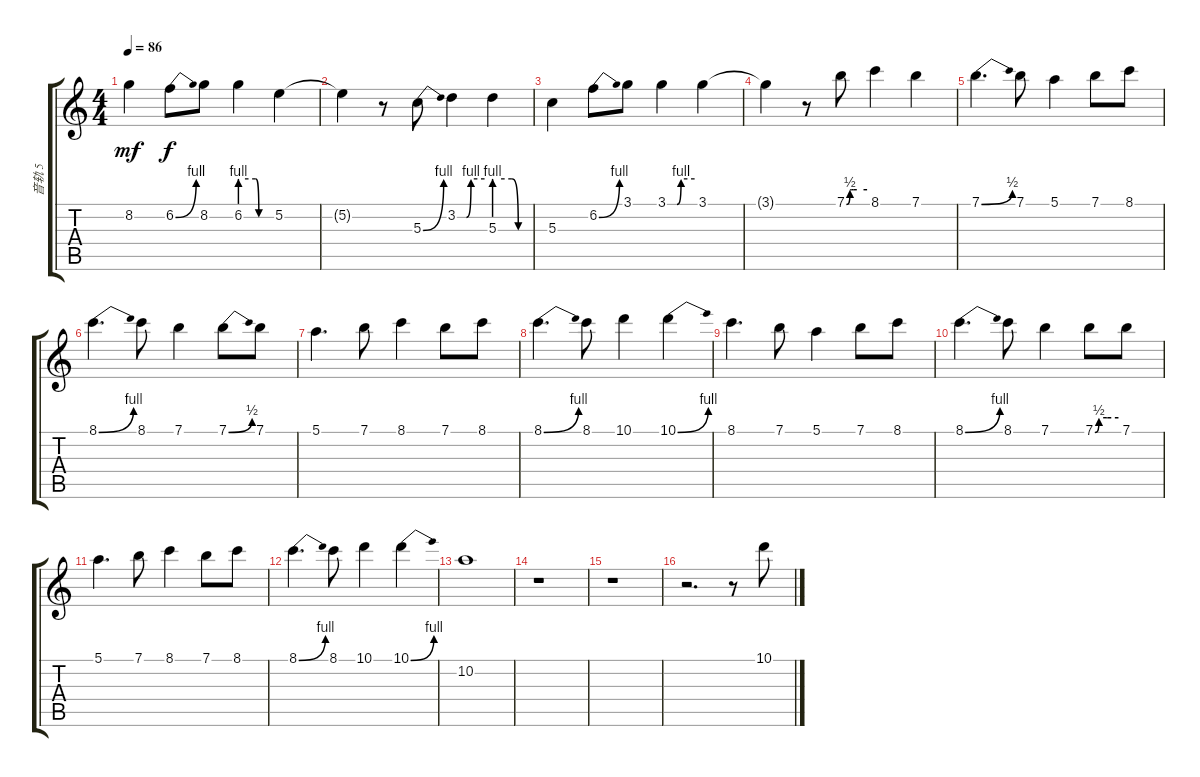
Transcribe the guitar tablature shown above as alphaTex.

\track ("音轨 5" "音轨 5") {instrument distortionguitar}
\staff {score tabs}
\tuning (E4 B3 G3 D3 A2 E2) {hide}
\ts (4 4)
\tempo 86
\clef g2
\ks c
8.2.4{dy mf} 6.2{be (bend 0 0 60 4)}.8{dy f} 8.2.8 6.2{be (custom 0 4 30 4 36 0 60 0)}.4 5.2.4 |
5.2{t}.4 r.8 5.3{be (bend 0 0 60 4)}.8 3.2{be (custom 0 0 20 0 30 4 60 4)}.4 5.3{be (custom 0 4 30 4 41 0 60 0)}.4 |
5.3.4 6.2{be (bend 0 0 60 4)}.8 3.1.8 3.1{be (custom 0 0 21 0 30 4 60 4)}.4 3.1.4 |
3.1{t}.4 r.8 7.1{be (custom 0 0 10 2 12 2 14 2 20 2 30 2 60 2)}.8 8.1.4 7.1.4 |
7.1{be (bend 0 0 60 2)}.4{d} 7.1.8 5.1.4 7.1.8 8.1.8 |
8.1{be (bend 0 0 60 4)}.4{d} 8.1.8 7.1.4 7.1{be (bend 0 0 60 2)}.8 7.1.8 |
5.1.4{d} 7.1.8 8.1.4 7.1.8 8.1.8 |
8.1{be (bend 0 0 60 4)}.4{d} 8.1.8 10.1.4 10.1{be (bend 0 0 60 4)}.4 |
8.1.4{d} 7.1.8 5.1.4 7.1.8 8.1.8 |
8.1{be (bend 0 0 60 4)}.4{d} 8.1.8 7.1.4 7.1{be (custom 0 0 10 2 30 2 32 2 60 2)}.8 7.1.8 |
5.1.4{d} 7.1.8 8.1.4 7.1.8 8.1.8 |
8.1{be (bend 0 0 60 4)}.4{d} 8.1.8 10.1.4 10.1{be (bend 0 0 60 4)}.4 |
10.2.1 |
r.1 |
r.1 |
r.2{d} r.8 10.1.8
